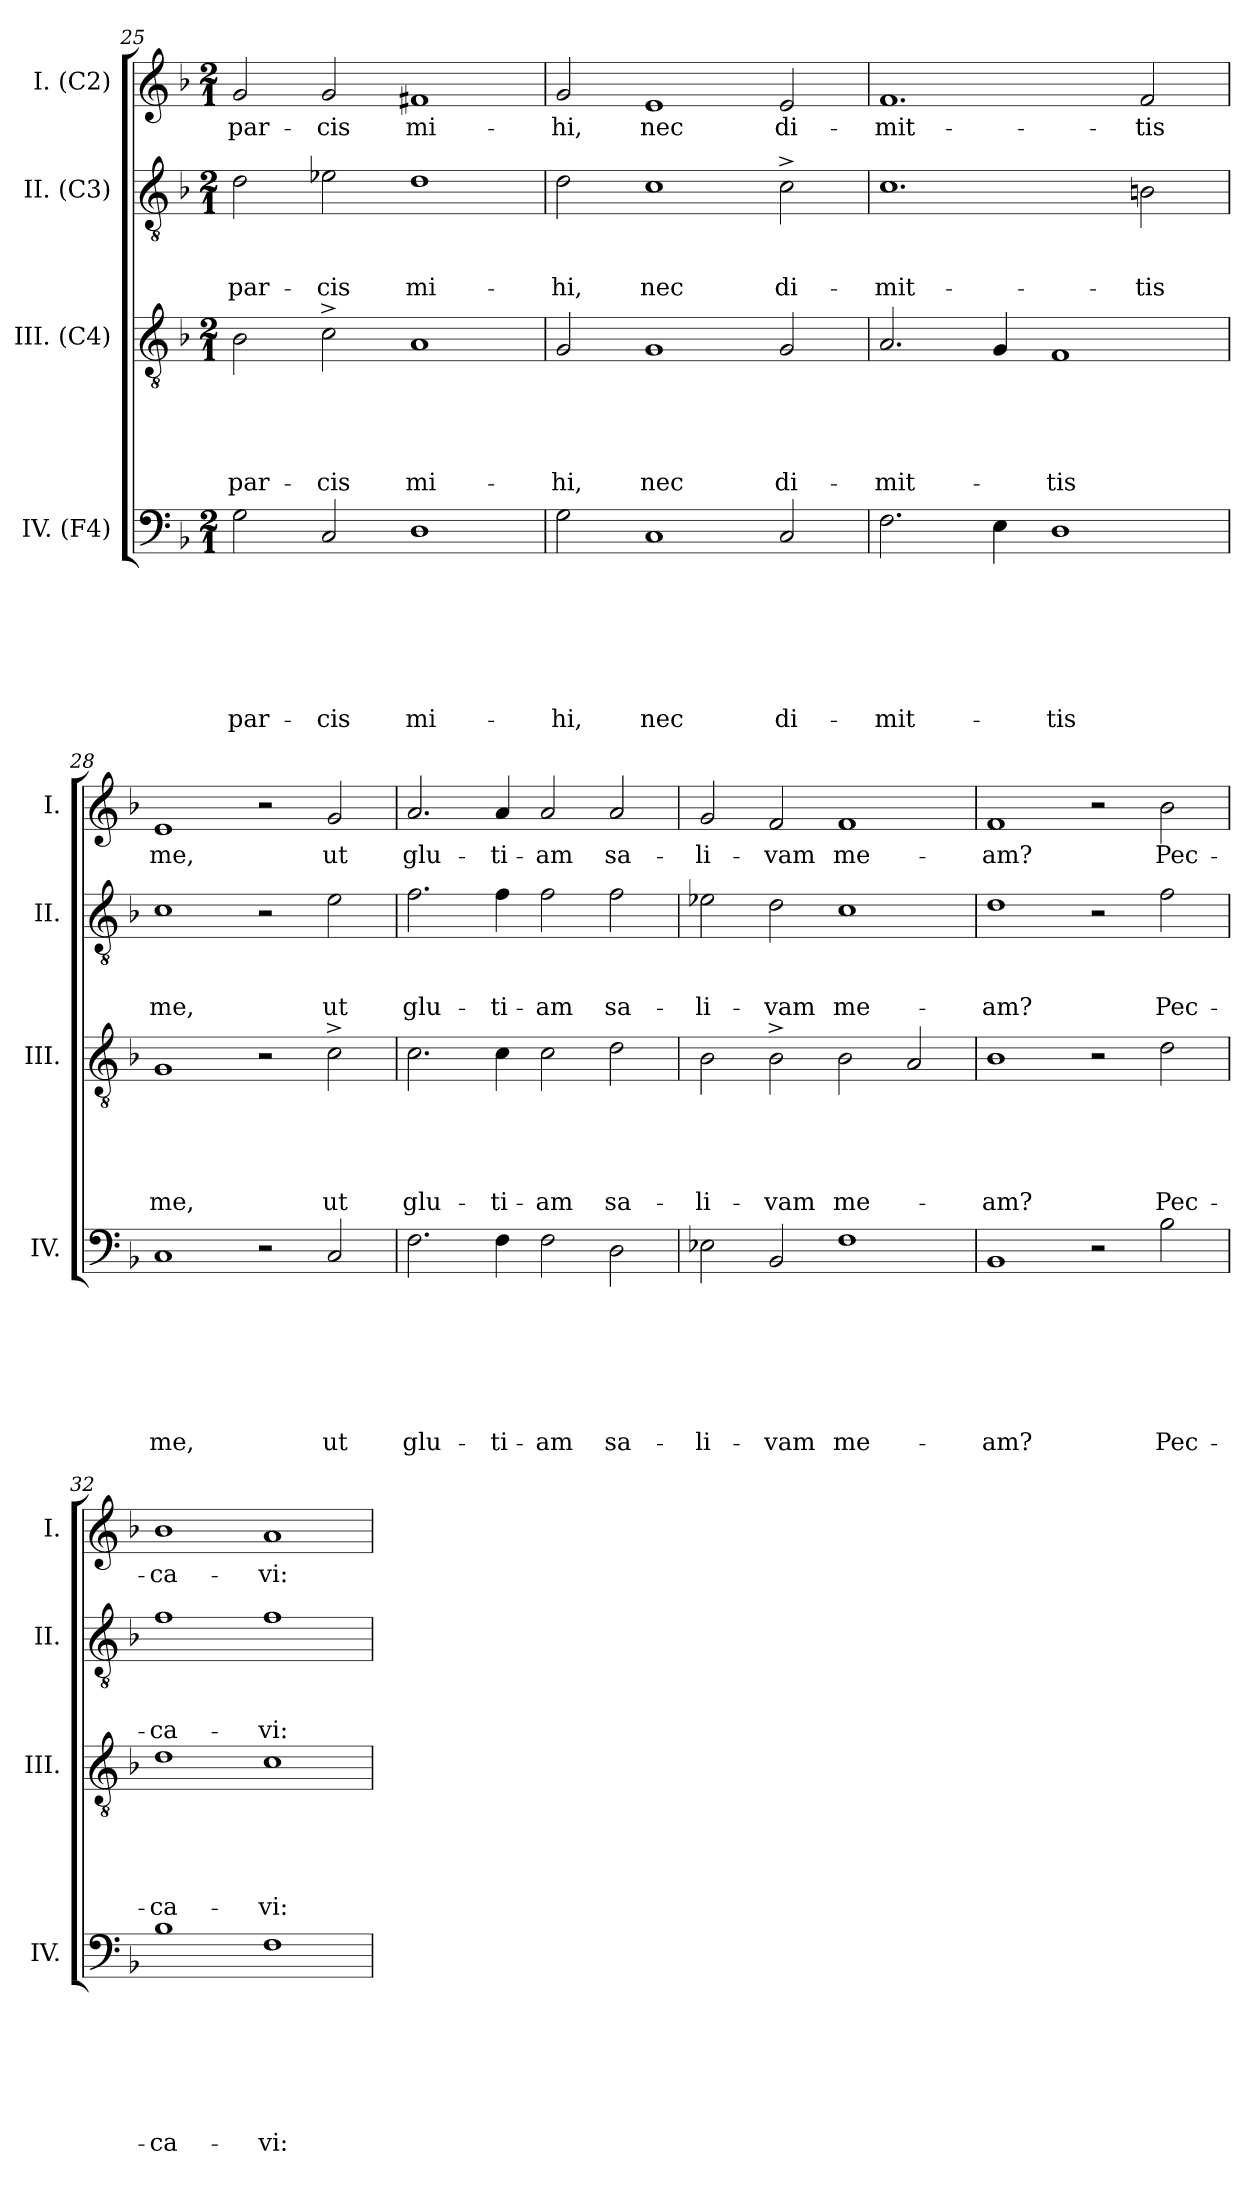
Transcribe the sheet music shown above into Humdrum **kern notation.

**kern	**text	**text	**text	**text	**text	**text	**text	**kern	**text	**text	**text	**text	**text	**kern	**text	**text	**text	**kern	**text
*part4	*part4	*part4	*part4	*part4	*part4	*part4	*part4	*part3	*part3	*part3	*part3	*part3	*part3	*part2	*part2	*part2	*part2	*part1	*part1
*staff4	*staff4	*staff4	*staff4	*staff4	*staff4	*staff4	*staff4	*staff3	*staff3	*staff3	*staff3	*staff3	*staff3	*staff2	*staff2	*staff2	*staff2	*staff1	*staff1
*I"IV. (F4)	*	*	*	*	*	*	*	*I"III. (C4)	*	*	*	*	*	*I"II. (C3)	*	*	*	*I"I. (C2)	*
*I'IV.	*	*	*	*	*	*	*	*I'III.	*	*	*	*	*	*I'II.	*	*	*	*I'I.	*
*clefF4	*	*	*	*	*	*	*	*clefGv2	*	*	*	*	*	*clefGv2	*	*	*	*clefG2	*
*k[b-]	*	*	*	*	*	*	*	*k[b-]	*	*	*	*	*	*k[b-]	*	*	*	*k[b-]	*
*F:	*	*	*	*	*	*	*	*F:	*	*	*	*	*	*F:	*	*	*	*F:	*
*M2/1	*	*	*	*	*	*	*	*M2/1	*	*	*	*	*	*M2/1	*	*	*	*M2/1	*
=25	=25	=25	=25	=25	=25	=25	=25	=25	=25	=25	=25	=25	=25	=25	=25	=25	=25	=25	=25
!	!	!	!	!	!	!	!LO:LY:b	!	!	!	!	!	!LO:LY:b	!	!	!	!LO:LY:b	!	!LO:LY:b
2G\	.	.	.	.	.	.	par-	2B-\	.	.	.	.	par-	2d\	.	.	par-	2g/	par-
!	!	!	!	!	!	!	!LO:LY:b	!	!	!	!	!	!LO:LY:b	!	!	!	!LO:LY:b	!	!LO:LY:b
2C/	.	.	.	.	.	.	-cis	2c^>\	.	.	.	.	-cis	2e-X\	.	.	-cis	2g/	-cis
!	!	!	!	!	!	!	!LO:LY:b	!	!	!	!	!	!LO:LY:b	!	!	!	!LO:LY:b	!	!LO:LY:b
1D	.	.	.	.	.	.	mi-	1A	.	.	.	.	mi-	1d	.	.	mi-	1f#X	mi-
!!LO:LB:g=z
=26	=26	=26	=26	=26	=26	=26	=26	=26	=26	=26	=26	=26	=26	=26	=26	=26	=26	=26	=26
!	!	!	!	!	!	!	!LO:LY:b	!	!	!	!	!	!LO:LY:b	!	!	!	!LO:LY:b	!	!LO:LY:b
2G\	.	.	.	.	.	.	-hi,	2G/	.	.	.	.	-hi,	2d\	.	.	-hi,	2g/	-hi,
!	!	!	!	!	!	!	!LO:LY:b	!	!	!	!	!	!LO:LY:b	!	!	!	!LO:LY:b	!	!LO:LY:b
1C	.	.	.	.	.	.	nec	1G	.	.	.	.	nec	1c	.	.	nec	1e	nec
!	!	!	!	!	!	!	!LO:LY:b	!	!	!	!	!	!LO:LY:b	!	!	!	!LO:LY:b	!	!LO:LY:b
2C/	.	.	.	.	.	.	di-	2G/	.	.	.	.	di-	2c^>\	.	.	di-	2e/	di-
=27	=27	=27	=27	=27	=27	=27	=27	=27	=27	=27	=27	=27	=27	=27	=27	=27	=27	=27	=27
!	!	!	!	!	!	!	!LO:LY:b	!	!	!	!	!	!LO:LY:b	!	!	!	!LO:LY:b	!	!LO:LY:b
2.F\	.	.	.	.	.	.	-mit-	2.A/	.	.	.	.	-mit-	1.c	.	.	-mit-	1.f	-mit-
4E\	.	.	.	.	.	.	.	4G/	.	.	.	.	.	.	.	.	.	.	.
!	!	!	!	!	!	!	!LO:LY:b	!	!	!	!	!	!LO:LY:b	!	!	!	!	!	!
1D	.	.	.	.	.	.	-tis	1F	.	.	.	.	-tis	.	.	.	.	.	.
!	!	!	!	!	!	!	!	!	!	!	!	!	!	!	!	!	!LO:LY:b	!	!LO:LY:b
.	.	.	.	.	.	.	.	.	.	.	.	.	.	2Bn\	.	.	-tis	2f/	-tis
=28	=28	=28	=28	=28	=28	=28	=28	=28	=28	=28	=28	=28	=28	=28	=28	=28	=28	=28	=28
!	!	!	!	!	!	!	!LO:LY:b	!	!	!	!	!	!LO:LY:b	!	!	!	!LO:LY:b	!	!LO:LY:b
1C	.	.	.	.	.	.	me,	1G	.	.	.	.	me,	1c	.	.	me,	1e	me,
2r	.	.	.	.	.	.	.	2r	.	.	.	.	.	2r	.	.	.	2r	.
!	!	!	!	!	!	!	!LO:LY:b	!	!	!	!	!	!LO:LY:b	!	!	!	!LO:LY:b	!	!LO:LY:b
2C/	.	.	.	.	.	.	ut	2c^>\	.	.	.	.	ut	2e\	.	.	ut	2g/	ut
=29	=29	=29	=29	=29	=29	=29	=29	=29	=29	=29	=29	=29	=29	=29	=29	=29	=29	=29	=29
!	!	!	!	!	!	!	!LO:LY:b	!	!	!	!	!	!LO:LY:b	!	!	!	!LO:LY:b	!	!LO:LY:b
2.F\	.	.	.	.	.	.	glu-	2.c\	.	.	.	.	glu-	2.f\	.	.	glu-	2.a/	glu-
!	!	!	!	!	!	!	!LO:LY:b	!	!	!	!	!	!LO:LY:b	!	!	!	!LO:LY:b	!	!LO:LY:b
4F\	.	.	.	.	.	.	-ti-	4c\	.	.	.	.	-ti-	4f\	.	.	-ti-	4a/	-ti-
!	!	!	!	!	!	!	!LO:LY:b	!	!	!	!	!	!LO:LY:b	!	!	!	!LO:LY:b	!	!LO:LY:b
2F\	.	.	.	.	.	.	-am	2c\	.	.	.	.	-am	2f\	.	.	-am	2a/	-am
!	!	!	!	!	!	!	!LO:LY:b	!	!	!	!	!	!LO:LY:b	!	!	!	!LO:LY:b	!	!LO:LY:b
2D\	.	.	.	.	.	.	sa-	2d\	.	.	.	.	sa-	2f\	.	.	sa-	2a/	sa-
=30	=30	=30	=30	=30	=30	=30	=30	=30	=30	=30	=30	=30	=30	=30	=30	=30	=30	=30	=30
!	!	!	!	!	!	!	!LO:LY:b	!	!	!	!	!	!LO:LY:b	!	!	!	!LO:LY:b	!	!LO:LY:b
2E-X\	.	.	.	.	.	.	-li-	2B-\	.	.	.	.	-li-	2e-X\	.	.	-li-	2g/	-li-
!	!	!	!	!	!	!	!LO:LY:b	!	!	!	!	!	!LO:LY:b	!	!	!	!LO:LY:b	!	!LO:LY:b
2BB-/	.	.	.	.	.	.	-vam	2B-^>\	.	.	.	.	-vam	2d\	.	.	-vam	2f/	-vam
!	!	!	!	!	!	!	!LO:LY:b	!	!	!	!	!	!LO:LY:b	!	!	!	!LO:LY:b	!	!LO:LY:b
1F	.	.	.	.	.	.	me-	2B-\	.	.	.	.	me-	1c	.	.	me-	1f	me-
.	.	.	.	.	.	.	.	2A/	.	.	.	.	.	.	.	.	.	.	.
!!LO:LB:g=z
=31	=31	=31	=31	=31	=31	=31	=31	=31	=31	=31	=31	=31	=31	=31	=31	=31	=31	=31	=31
!	!	!	!	!	!	!	!LO:LY:b	!	!	!	!	!	!LO:LY:b	!	!	!	!LO:LY:b	!	!LO:LY:b
1BB-	.	.	.	.	.	.	-am?	1B-	.	.	.	.	-am?	1d	.	.	-am?	1f	-am?
2r	.	.	.	.	.	.	.	2r	.	.	.	.	.	2r	.	.	.	2r	.
!	!	!	!	!	!	!	!LO:LY:b	!	!	!	!	!	!LO:LY:b	!	!	!	!LO:LY:b	!	!LO:LY:b
2B-\	.	.	.	.	.	.	Pec-	2d\	.	.	.	.	Pec-	2f\	.	.	Pec-	2b-\	Pec-
=32	=32	=32	=32	=32	=32	=32	=32	=32	=32	=32	=32	=32	=32	=32	=32	=32	=32	=32	=32
!	!	!	!	!	!	!	!LO:LY:b	!	!	!	!	!	!LO:LY:b	!	!	!	!LO:LY:b	!	!LO:LY:b
1B-	.	.	.	.	.	.	-ca-	1d	.	.	.	.	-ca-	1f	.	.	-ca-	1b-	-ca-
!	!	!	!	!	!	!	!LO:LY:b	!	!	!	!	!	!LO:LY:b	!	!	!	!LO:LY:b	!	!LO:LY:b
1F	.	.	.	.	.	.	-vi:	1c	.	.	.	.	-vi:	1f	.	.	-vi:	1a	-vi:
=	=	=	=	=	=	=	=	=	=	=	=	=	=	=	=	=	=	=	=
*-	*-	*-	*-	*-	*-	*-	*-	*-	*-	*-	*-	*-	*-	*-	*-	*-	*-	*-	*-
